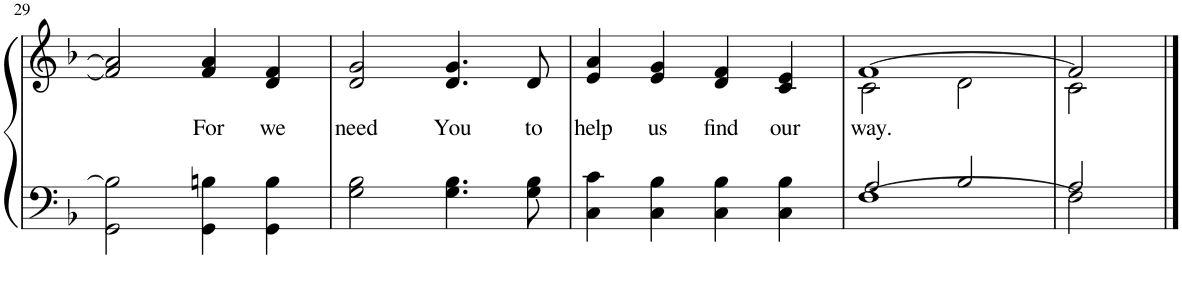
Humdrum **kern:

**kern	**kern	**text
*part1	*part1	*part1
*staff2	*staff1	*staff1
*I"Piano	*	*
*I'Pno.	*	*
!!LO:PB:g=z
*clefF4	*clefG2	*
*k[b-]	*k[b-]	*
*M4/4	*M4/4	*
=29	=29	=29
2GG\ 2B\]	2f/] 2a/]	.
!	!	!LO:LY:b
4GG\ 4Bn\	4f/ 4a/	For
!	!	!LO:LY:b
4GG\ 4B\	4d/ 4f/	we
=30	=30	=30
!	!	!LO:LY:b
2G\ 2B-\	2d/ 2g/	need
!	!	!LO:LY:b
4.G\ 4.B-\	4.d/ 4.g/	You
!	!	!LO:LY:b
8G\ 8B-\	8d/	to
=31	=31	=31
!	!	!LO:LY:b
4C\ 4c\	4e/ 4a/	help
!	!	!LO:LY:b
4C\ 4B-\	4e/ 4g/	us
!	!	!LO:LY:b
4C\ 4B-\	4d/ 4f/	find
!	!	!LO:LY:b
4C\ 4B-\	4c/ 4e/	our
=32	=32	=32
*^	*	*
!	!	!	!LO:LY:b
*	*	*^	*
[1F	2A/	[1f	2c\	way.
.	2B-/	.	2d\	.
=33	=33	=33	=33	=33
2F\]	2A/	2f/]	2c\	.
*v	*v	*	*	*
*	*v	*v	*
==	==	==
*-	*-	*-
